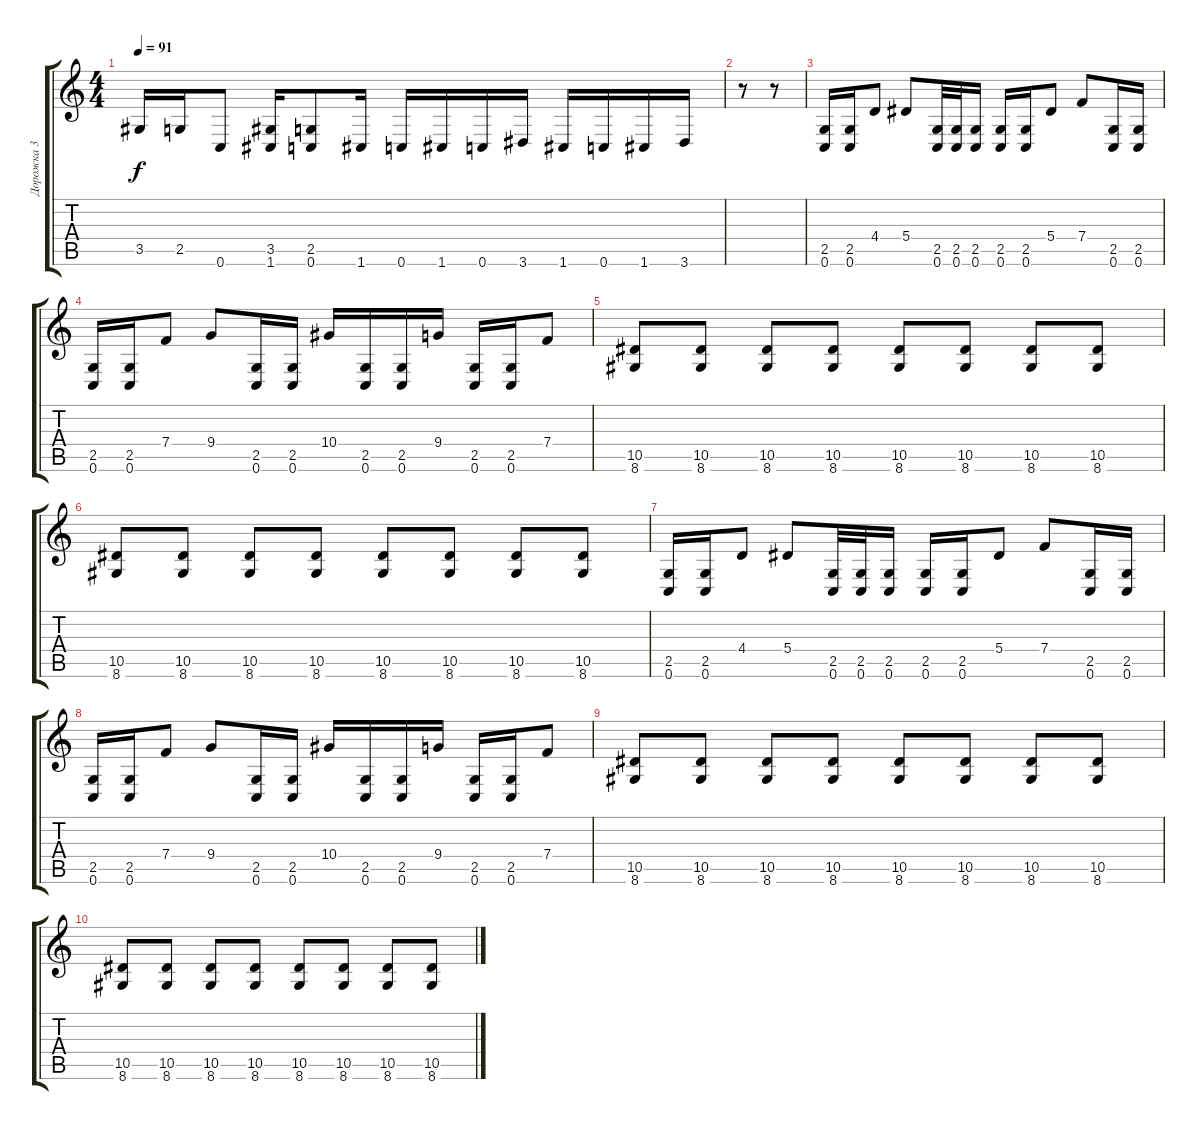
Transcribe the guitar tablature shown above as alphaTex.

\track ("Дорожка 3" "Дорожка 3") {instrument distortionguitar}
\staff {score tabs}
\tuning (C4 G3 Eb3 Bb2 F2 C2) {hide}
\ts (4 4)
\tempo 91
\clef g2
\ks c
3.5.16{dy f} 2.5.16 0.6.8 (3.5 1.6).16 (2.5 0.6).8 1.6.16 0.6.16 1.6.16 0.6.16 3.6.16 1.6.16 0.6.16 1.6.16 3.6.16 |
r.8 r.8 |
(2.5 0.6).16 (2.5 0.6).16 4.4.8 5.4.8 (2.5 0.6).32 (2.5 0.6).32 (2.5 0.6).16 (2.5 0.6).16 (2.5 0.6).16 5.4.8 7.4.8 (2.5 0.6).16 (2.5 0.6).16 |
(2.5 0.6).16 (2.5 0.6).16 7.4.8 9.4.8 (2.5 0.6).16 (2.5 0.6).16 10.4.16 (2.5 0.6).16 (2.5 0.6).16 9.4.16 (2.5 0.6).16 (2.5 0.6).16 7.4.8 |
(10.5 8.6).8 (10.5 8.6).8 (10.5 8.6).8 (10.5 8.6).8 (10.5 8.6).8 (10.5 8.6).8 (10.5 8.6).8 (10.5 8.6).8 |
(10.5 8.6).8 (10.5 8.6).8 (10.5 8.6).8 (10.5 8.6).8 (10.5 8.6).8 (10.5 8.6).8 (10.5 8.6).8 (10.5 8.6).8 |
(2.5 0.6).16 (2.5 0.6).16 4.4.8 5.4.8 (2.5 0.6).32 (2.5 0.6).32 (2.5 0.6).16 (2.5 0.6).16 (2.5 0.6).16 5.4.8 7.4.8 (2.5 0.6).16 (2.5 0.6).16 |
(2.5 0.6).16 (2.5 0.6).16 7.4.8 9.4.8 (2.5 0.6).16 (2.5 0.6).16 10.4.16 (2.5 0.6).16 (2.5 0.6).16 9.4.16 (2.5 0.6).16 (2.5 0.6).16 7.4.8 |
(10.5 8.6).8 (10.5 8.6).8 (10.5 8.6).8 (10.5 8.6).8 (10.5 8.6).8 (10.5 8.6).8 (10.5 8.6).8 (10.5 8.6).8 |
(10.5 8.6).8 (10.5 8.6).8 (10.5 8.6).8 (10.5 8.6).8 (10.5 8.6).8 (10.5 8.6).8 (10.5 8.6).8 (10.5 8.6).8
